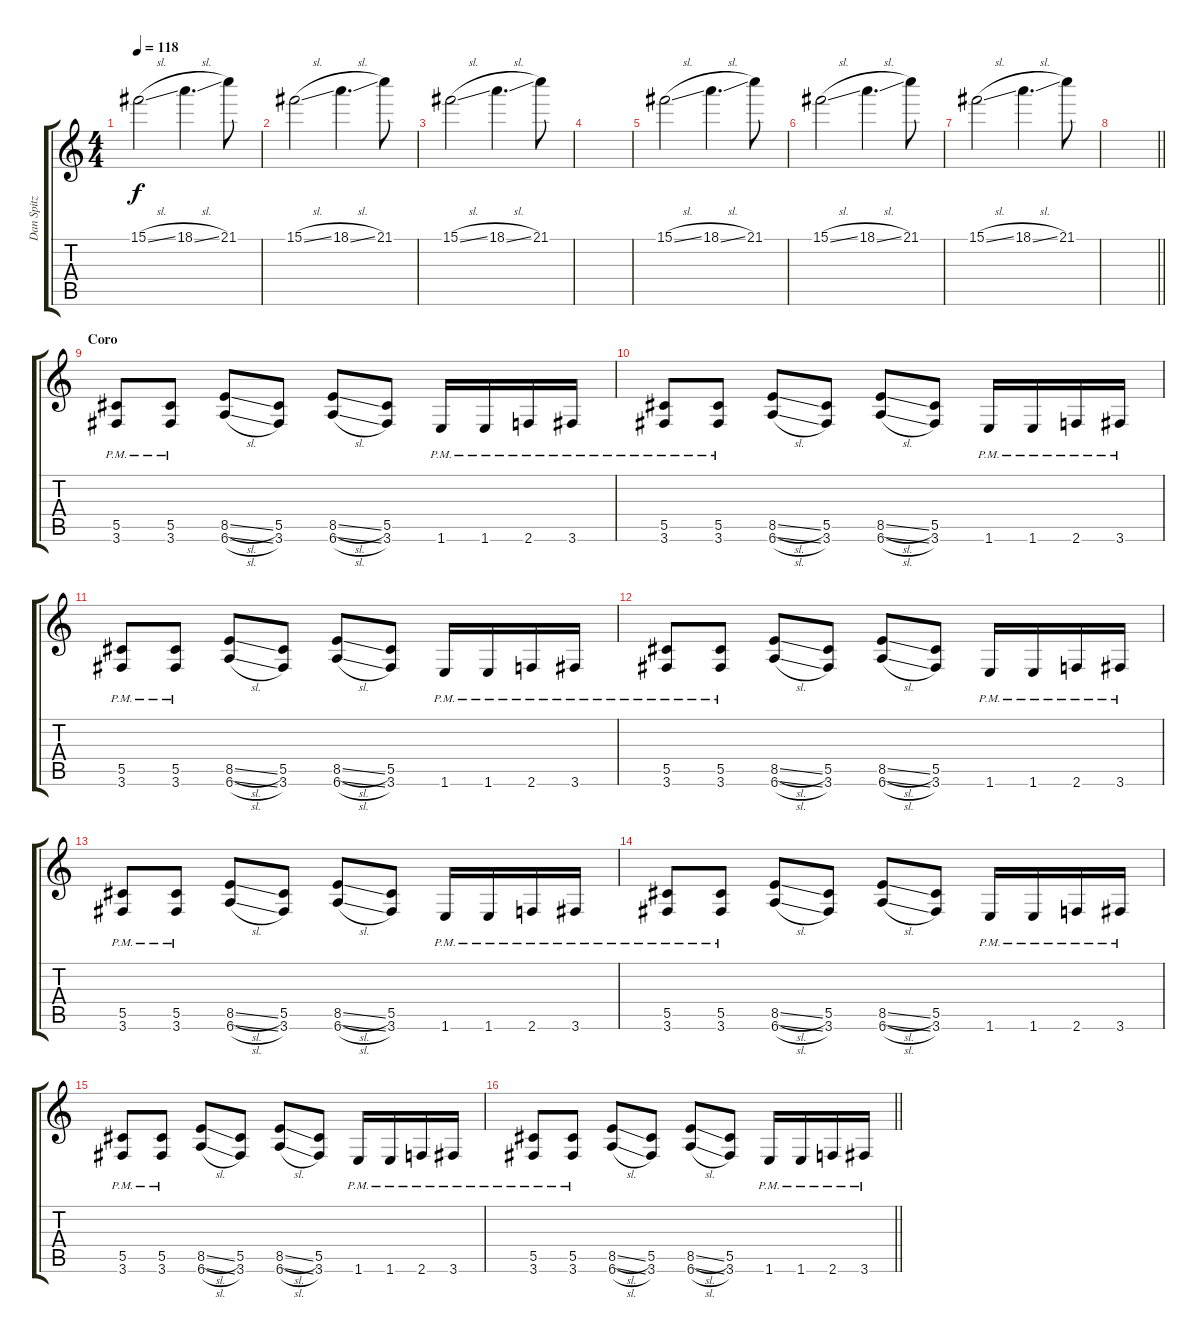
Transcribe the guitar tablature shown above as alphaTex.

\track ("Dan Spitz" "Dan Spitz") {instrument distortionguitar}
\staff {score tabs}
\tuning (Eb4 Bb3 Gb3 Db3 Ab2 Eb2) {hide}
\ts (4 4)
\tempo 118
\clef g2
\ks c
15.1{sl}.2{dy f} 18.1{sl}.4{d} 21.1.8 |
15.1{sl}.2 18.1{sl}.4{d} 21.1.8 |
15.1{sl}.2 18.1{sl}.4{d} 21.1.8 |
|
15.1{sl}.2 18.1{sl}.4{d} 21.1.8 |
15.1{sl}.2 18.1{sl}.4{d} 21.1.8 |
15.1{sl}.2 18.1{sl}.4{d} 21.1.8 |
\barLineRight lightlight
|
\section ("" "Coro")
(5.5{pm} 3.6{pm}).8 (5.5{pm} 3.6{pm}).8 (8.5{sl} 6.6{sl}).8 (5.5 3.6).8 (8.5{sl} 6.6{sl}).8 (5.5 3.6).8 1.6{pm}.16 1.6{pm}.16 2.6{pm}.16 3.6{pm}.16 |
(5.5{pm} 3.6{pm}).8 (5.5{pm} 3.6{pm}).8 (8.5{sl} 6.6{sl}).8 (5.5 3.6).8 (8.5{sl} 6.6{sl}).8 (5.5 3.6).8 1.6{pm}.16 1.6{pm}.16 2.6{pm}.16 3.6{pm}.16 |
(5.5{pm} 3.6{pm}).8 (5.5{pm} 3.6{pm}).8 (8.5{sl} 6.6{sl}).8 (5.5 3.6).8 (8.5{sl} 6.6{sl}).8 (5.5 3.6).8 1.6{pm}.16 1.6{pm}.16 2.6{pm}.16 3.6{pm}.16 |
(5.5{pm} 3.6{pm}).8 (5.5{pm} 3.6{pm}).8 (8.5{sl} 6.6{sl}).8 (5.5 3.6).8 (8.5{sl} 6.6{sl}).8 (5.5 3.6).8 1.6{pm}.16 1.6{pm}.16 2.6{pm}.16 3.6{pm}.16 |
(5.5{pm} 3.6{pm}).8 (5.5{pm} 3.6{pm}).8 (8.5{sl} 6.6{sl}).8 (5.5 3.6).8 (8.5{sl} 6.6{sl}).8 (5.5 3.6).8 1.6{pm}.16 1.6{pm}.16 2.6{pm}.16 3.6{pm}.16 |
(5.5{pm} 3.6{pm}).8 (5.5{pm} 3.6{pm}).8 (8.5{sl} 6.6{sl}).8 (5.5 3.6).8 (8.5{sl} 6.6{sl}).8 (5.5 3.6).8 1.6{pm}.16 1.6{pm}.16 2.6{pm}.16 3.6{pm}.16 |
(5.5{pm} 3.6{pm}).8 (5.5{pm} 3.6{pm}).8 (8.5{sl} 6.6{sl}).8 (5.5 3.6).8 (8.5{sl} 6.6{sl}).8 (5.5 3.6).8 1.6{pm}.16 1.6{pm}.16 2.6{pm}.16 3.6{pm}.16 |
\barLineRight lightlight
(5.5{pm} 3.6{pm}).8 (5.5{pm} 3.6{pm}).8 (8.5{sl} 6.6{sl}).8 (5.5 3.6).8 (8.5{sl} 6.6{sl}).8 (5.5 3.6).8 1.6{pm}.16 1.6{pm}.16 2.6{pm}.16 3.6{pm}.16
